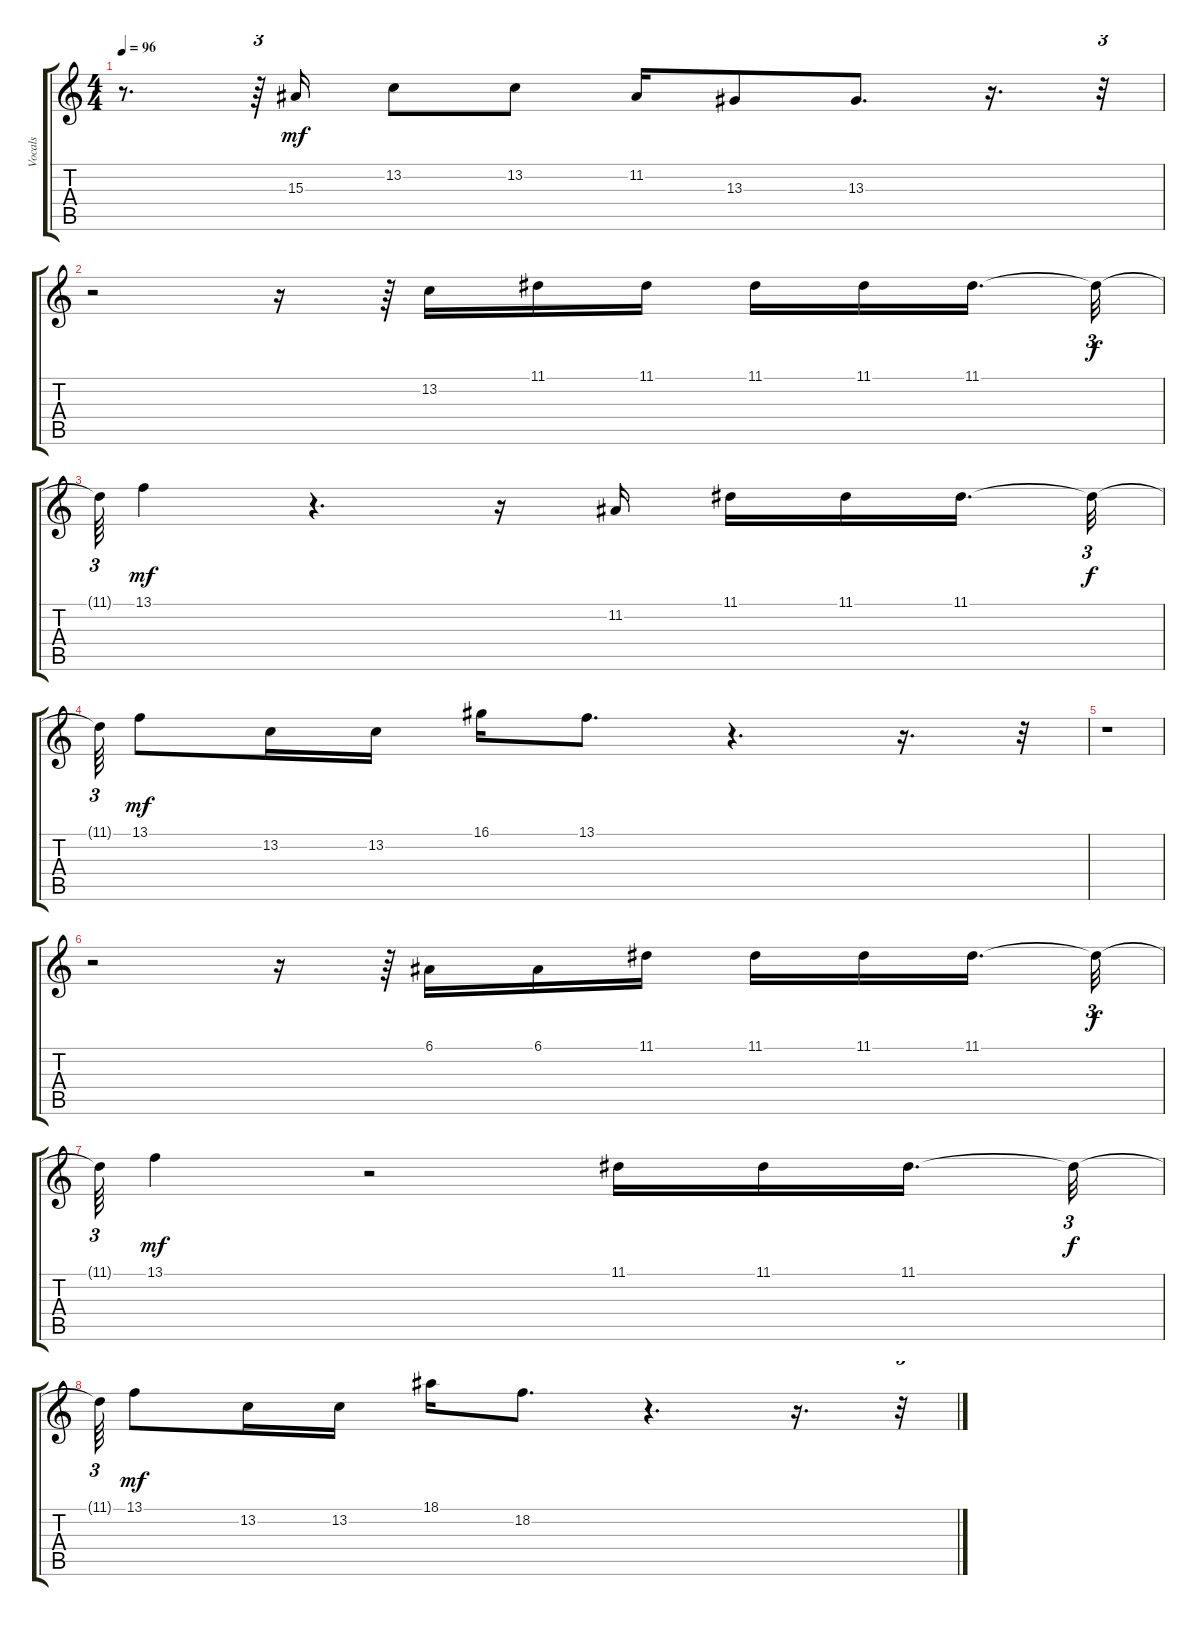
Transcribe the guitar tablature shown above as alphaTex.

\track ("Vocals" "Vocals") {instrument lead2sawtooth}
\staff {score tabs}
\tuning (E4 B3 G3 D3 A2 E2) {hide}
\ts (4 4)
\tempo 96
\clef g2
\ks c
r.8{d dy mf} r.64{tu (3 2)} 15.3.16 13.2.8 13.2.8 11.2.16 13.3.8 13.3.8{d} r.16{d} r.32{tu (3 2)} |
r.2 r.16 r.64{tu (3 2)} 13.2.16 11.1.16 11.1.16 11.1.16 11.1.16 11.1.16{d beam splitsecondary} 11.1{t}.32{tu (3 2) dy f} |
11.1{t}.64{tu (3 2)} 13.1.4{dy mf} r.4{d} r.16 11.2.16 11.1.16 11.1.16 11.1.16{d beam splitsecondary} 11.1{t}.32{tu (3 2) dy f} |
11.1{t}.64{tu (3 2)} 13.1.8{dy mf} 13.2.16 13.2.16 16.1.16 13.1.8{d} r.4{d} r.16{d} r.32{tu (3 2)} |
r.1 |
r.2 r.16 r.64{tu (3 2)} 6.1.16 6.1.16 11.1.16 11.1.16 11.1.16 11.1.16{d beam splitsecondary} 11.1{t}.32{tu (3 2) dy f} |
11.1{t}.64{tu (3 2)} 13.1.4{dy mf} r.2 11.1.16 11.1.16 11.1.16{d beam splitsecondary} 11.1{t}.32{tu (3 2) dy f} |
11.1{t}.64{tu (3 2)} 13.1.8{dy mf} 13.2.16 13.2.16 18.1.16 18.2.8{d} r.4{d} r.16{d} r.32{tu (3 2)}
